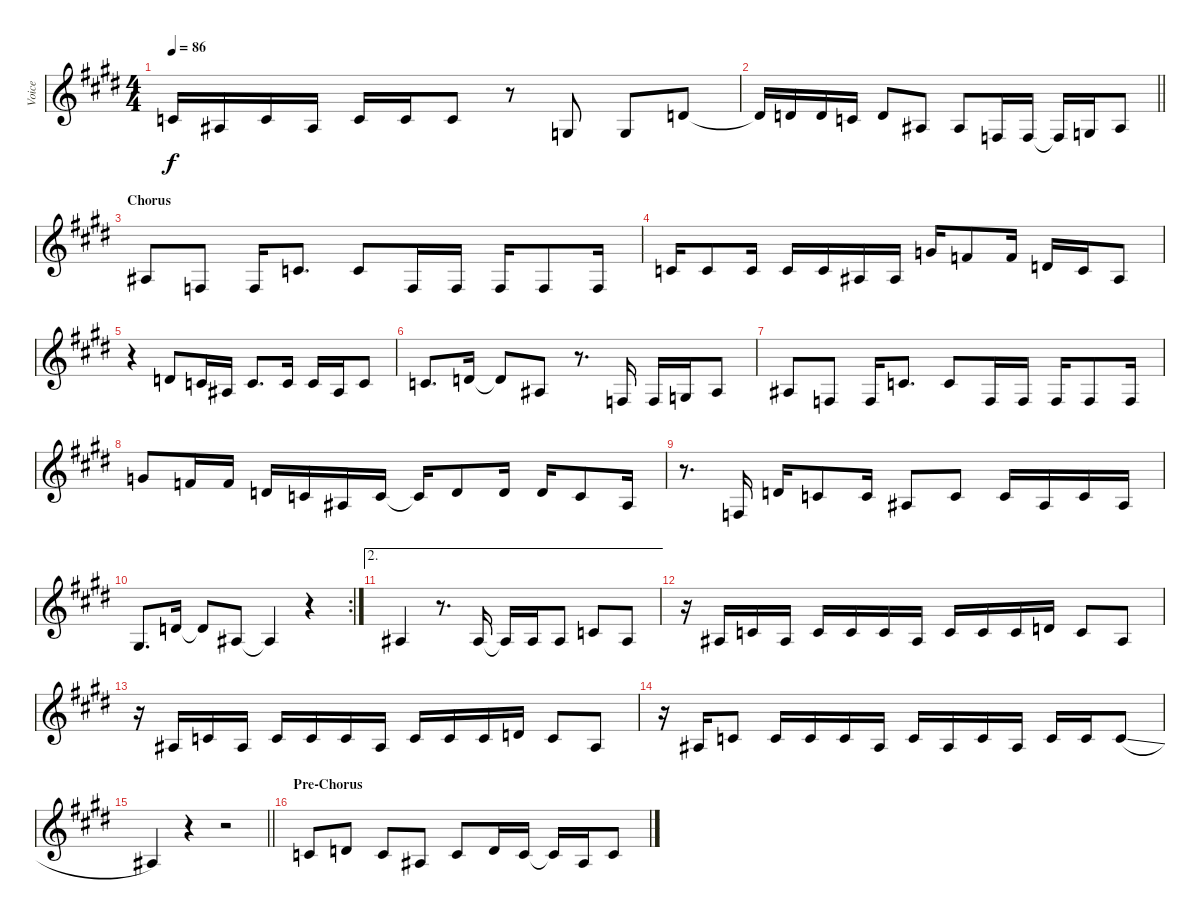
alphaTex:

\track ("Voice" "Voice") {instrument voiceoohs}
\staff {score}
\tuning (Eb4 Bb3 Gb3 Db3 Ab2 Eb2) {hide}
\ts (4 4)
\tempo 86
\clef g2
\ks e
2.2.16{dy f} 0.2.16 2.2.16 0.2.16 2.2.16 6.3.16 2.2.8 r.8 1.3.8 1.3.8 4.2.8 |
\barLineRight lightlight
4.2{t}.16 4.2.16 4.2.16 2.2.16 4.2.8 0.2.8 0.2.8 4.4.16 4.4.16 4.4{t}.16 1.3.16 0.2.8 |
\section ("" "Chorus")
0.2.8 4.4.8 4.4.16 2.2.8{d} 2.2.8 4.4.16 4.4.16 4.4.16 4.4.8 4.4.16 |
2.2.16 2.2.8 2.2.16 2.2.16 2.2.16 0.2.16 0.2.16 4.1.16 2.1.8 2.1.16 4.2.16 2.2.16 0.2.8 |
r.4 4.2.8 2.2.16 0.2.16 2.2.8{d} 2.2.16 2.2.16 0.2.16 2.2.8 |
2.2.8{d} 4.2.16 4.2{t}.8 0.2.8 r.8{d} 4.4.16 4.4.16 1.3.16 0.2.8 |
0.2.8 4.4.8 4.4.16 2.2.8{d} 2.2.8 4.4.16 4.4.16 4.4.16 4.4.8 4.4.16 |
4.1.8 2.1.16 2.1.16 4.2.16 2.2.16 0.2.16 2.2.16 2.2{t}.16 4.2.8 4.2.16 4.2.16 2.2.8 0.2.16 |
r.8{d} 4.4.16 4.2.16 2.2.8 2.2.16 0.2.8 2.2.8 2.2.16 0.2.16 2.2.16 0.2.16 |
\rc 2
2.3.8{d} 4.2.16 4.2{t}.8 0.2.8 0.2{t}.4 r.4 |
\ae 2
0.2.4 r.8{d} 0.2.16 0.2{t}.16 0.2.16 0.2.8 2.2.8 0.2.8 |
r.16 0.2.16 2.2.16 0.2.16 2.2.16 2.2.16 2.2.16 0.2.16 2.2.16 2.2.16 2.2.16 4.2.16 2.2.8 0.2.8 |
r.16 0.2.16 2.2.16 0.2.16 2.2.16 2.2.16 2.2.16 0.2.16 2.2.16 2.2.16 2.2.16 4.2.16 2.2.8 0.2.8 |
r.16 0.2.16 2.2.8 2.2.16 2.2.16 2.2.16 0.2.16 2.2.16 0.2.16 2.2.16 0.2.16 2.2.16 2.2.16 2.2{sl}.8 |
\barLineRight lightlight
0.2.4 r.4 r.2 |
\section ("" "Pre-Chorus")
2.2.8 4.2.8 2.2.8 0.2.8 2.2.8 4.2.16 2.2.16 2.2{t}.16 0.2.16 2.2.8
